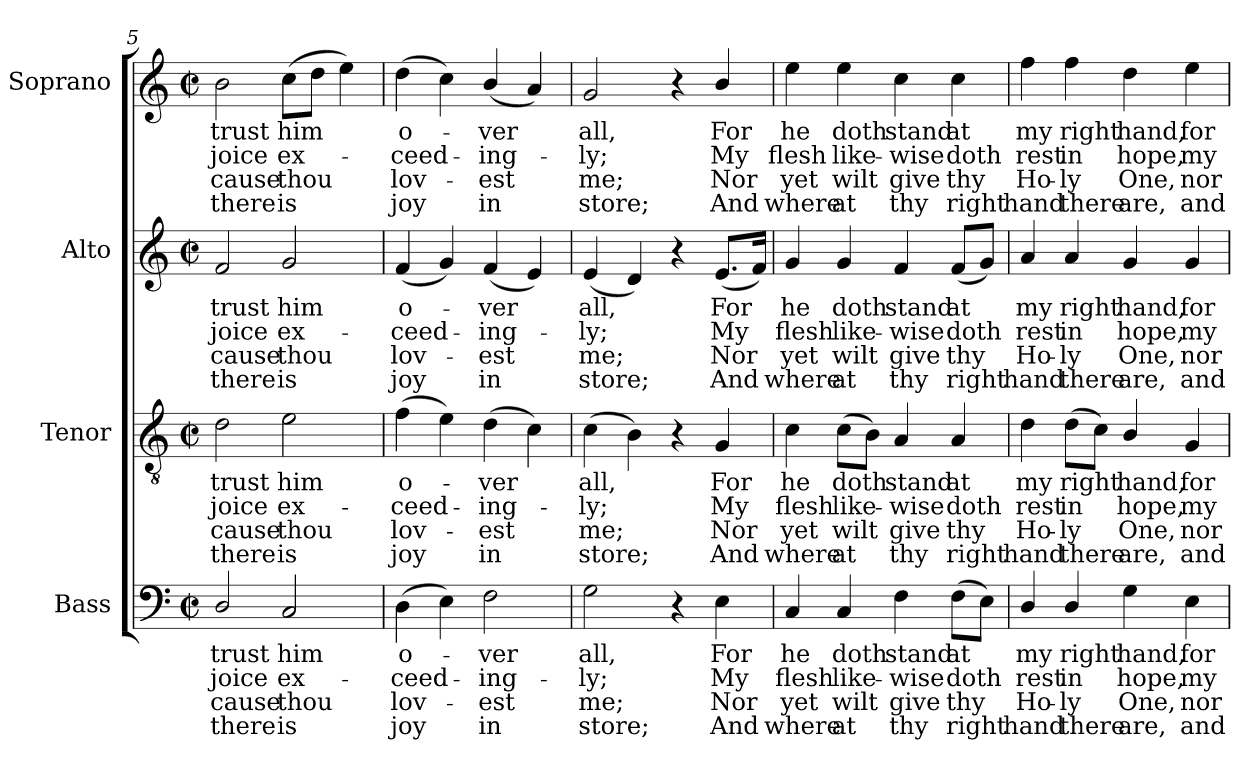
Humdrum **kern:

**kern	**text	**text	**text	**text	**kern	**text	**text	**text	**text	**kern	**text	**text	**text	**text	**kern	**text	**text	**text	**text
*part4	*part4	*part4	*part4	*part4	*part3	*part3	*part3	*part3	*part3	*part2	*part2	*part2	*part2	*part2	*part1	*part1	*part1	*part1	*part1
*staff4	*staff4	*staff4	*staff4	*staff4	*staff3	*staff3	*staff3	*staff3	*staff3	*staff2	*staff2	*staff2	*staff2	*staff2	*staff1	*staff1	*staff1	*staff1	*staff1
*I"Bass	*	*	*	*	*I"Tenor	*	*	*	*	*I"Alto	*	*	*	*	*I"Soprano	*	*	*	*
*I'B.	*	*	*	*	*I'T.	*	*	*	*	*I'A.	*	*	*	*	*I'S.	*	*	*	*
*clefF4	*	*	*	*	*clefGv2	*	*	*	*	*clefG2	*	*	*	*	*clefG2	*	*	*	*
*	*	*	*	*	*ITrd7c12	*	*	*	*	*	*	*	*	*	*	*	*	*	*
*k[]	*	*	*	*	*k[]	*	*	*	*	*k[]	*	*	*	*	*k[]	*	*	*	*
*a:	*	*	*	*	*a:	*	*	*	*	*a:	*	*	*	*	*a:	*	*	*	*
*M2/2	*	*	*	*	*M2/2	*	*	*	*	*M2/2	*	*	*	*	*M2/2	*	*	*	*
*met(c|)	*	*	*	*	*met(c|)	*	*	*	*	*met(c|)	*	*	*	*	*met(c|)	*	*	*	*
=5	=5	=5	=5	=5	=5	=5	=5	=5	=5	=5	=5	=5	=5	=5	=5	=5	=5	=5	=5
!	!LO:LY:b:color=#000000	!LO:LY:b:color=#000000	!LO:LY:b:color=#000000	!LO:LY:b:color=#000000	!	!	!	!	!	!	!	!	!	!	!	!	!	!	!
!	!	!	!	!	!	!LO:LY:b:color=#000000	!LO:LY:b:color=#000000	!LO:LY:b:color=#000000	!LO:LY:b:color=#000000	!	!	!	!	!	!	!	!	!	!
!	!	!	!	!	!	!	!	!	!	!	!LO:LY:b:color=#000000	!LO:LY:b:color=#000000	!LO:LY:b:color=#000000	!LO:LY:b:color=#000000	!	!	!	!	!
!	!	!	!	!	!	!	!	!	!	!	!	!	!	!	!	!LO:LY:b:color=#000000	!LO:LY:b:color=#000000	!LO:LY:b:color=#000000	!LO:LY:b:color=#000000
2Di/	trust	-joice	cause	there	2Di\	trust	-joice	cause	there	2fi/	trust	-joice	cause	there	2bi\	trust	-joice	cause	there
!	!LO:LY:b:color=#000000	!LO:LY:b:color=#000000	!LO:LY:b:color=#000000	!LO:LY:b:color=#000000	!	!	!	!	!	!	!	!	!	!	!	!	!	!	!
!	!	!	!	!	!	!LO:LY:b:color=#000000	!LO:LY:b:color=#000000	!LO:LY:b:color=#000000	!LO:LY:b:color=#000000	!	!	!	!	!	!	!	!	!	!
!	!	!	!	!	!	!	!	!	!	!	!LO:LY:b:color=#000000	!LO:LY:b:color=#000000	!LO:LY:b:color=#000000	!LO:LY:b:color=#000000	!	!	!	!	!
!	!	!	!	!	!	!	!	!	!	!	!	!	!	!	!	!LO:LY:b:color=#000000	!LO:LY:b:color=#000000	!LO:LY:b:color=#000000	!LO:LY:b:color=#000000
2Ci/	him	ex-	thou	is	2Ei\	him	ex-	thou	is	2gi/	him	ex-	thou	is	(8cci\L	him	ex-	thou	is
.	.	.	.	.	.	.	.	.	.	.	.	.	.	.	8ddi\J	.	.	.	.
.	.	.	.	.	.	.	.	.	.	.	.	.	.	.	4eei\)	.	.	.	.
=6	=6	=6	=6	=6	=6	=6	=6	=6	=6	=6	=6	=6	=6	=6	=6	=6	=6	=6	=6
!	!LO:LY:b:color=#000000	!LO:LY:b:color=#000000	!LO:LY:b:color=#000000	!LO:LY:b:color=#000000	!	!	!	!	!	!	!	!	!	!	!	!	!	!	!
!	!	!	!	!	!	!LO:LY:b:color=#000000	!LO:LY:b:color=#000000	!LO:LY:b:color=#000000	!LO:LY:b:color=#000000	!	!	!	!	!	!	!	!	!	!
!	!	!	!	!	!	!	!	!	!	!	!LO:LY:b:color=#000000	!LO:LY:b:color=#000000	!LO:LY:b:color=#000000	!LO:LY:b:color=#000000	!	!	!	!	!
!	!	!	!	!	!	!	!	!	!	!	!	!	!	!	!	!LO:LY:b:color=#000000	!LO:LY:b:color=#000000	!LO:LY:b:color=#000000	!LO:LY:b:color=#000000
(4Di\	o-	-ceed-	lov-	-joy	(4Fi\	o-	-ceed-	lov-	-joy	(4fi/	o-	-ceed-	lov-	-joy	(4ddi\	o-	-ceed-	lov-	-joy
4Ei\)	.	.	.	.	4Ei\)	.	.	.	.	4gi/)	.	.	.	.	4cci\)	.	.	.	.
!	!LO:LY:b:color=#000000	!LO:LY:b:color=#000000	!LO:LY:b:color=#000000	!LO:LY:b:color=#000000	!	!	!	!	!	!	!	!	!	!	!	!	!	!	!
!	!	!	!	!	!	!LO:LY:b:color=#000000	!LO:LY:b:color=#000000	!LO:LY:b:color=#000000	!LO:LY:b:color=#000000	!	!	!	!	!	!	!	!	!	!
!	!	!	!	!	!	!	!	!	!	!	!LO:LY:b:color=#000000	!LO:LY:b:color=#000000	!LO:LY:b:color=#000000	!LO:LY:b:color=#000000	!	!	!	!	!
!	!	!	!	!	!	!	!	!	!	!	!	!	!	!	!	!LO:LY:b:color=#000000	!LO:LY:b:color=#000000	!LO:LY:b:color=#000000	!LO:LY:b:color=#000000
2Fi\	-ver	-ing-	est	in	(4Di\	-ver	-ing-	est	in	(4fi/	-ver	-ing-	est	in	(4bi/	-ver	-ing-	est	in
.	.	.	.	.	4Ci\)	.	.	.	.	4ei/)	.	.	.	.	4ai/)	.	.	.	.
!!LO:LB:g=z
=7	=7	=7	=7	=7	=7	=7	=7	=7	=7	=7	=7	=7	=7	=7	=7	=7	=7	=7	=7
!	!LO:LY:b:color=#000000	!LO:LY:b:color=#000000	!LO:LY:b:color=#000000	!LO:LY:b:color=#000000	!	!	!	!	!	!	!	!	!	!	!	!	!	!	!
!	!	!	!	!	!	!LO:LY:b:color=#000000	!LO:LY:b:color=#000000	!LO:LY:b:color=#000000	!LO:LY:b:color=#000000	!	!	!	!	!	!	!	!	!	!
!	!	!	!	!	!	!	!	!	!	!	!LO:LY:b:color=#000000	!LO:LY:b:color=#000000	!LO:LY:b:color=#000000	!LO:LY:b:color=#000000	!	!	!	!	!
!	!	!	!	!	!	!	!	!	!	!	!	!	!	!	!	!LO:LY:b:color=#000000	!LO:LY:b:color=#000000	!LO:LY:b:color=#000000	!LO:LY:b:color=#000000
2Gi\	all,	-ly;	me;	store;	(4Ci\	all,	-ly;	me;	store;	(4ei/	all,	-ly;	me;	store;	2gi/	all,	-ly;	me;	store;
.	.	.	.	.	4BBi\)	.	.	.	.	4di/)	.	.	.	.	.	.	.	.	.
4r	.	.	.	.	4r	.	.	.	.	4r	.	.	.	.	4r	.	.	.	.
!	!LO:LY:b:color=#000000	!LO:LY:b:color=#000000	!LO:LY:b:color=#000000	!LO:LY:b:color=#000000	!	!	!	!	!	!	!	!	!	!	!	!	!	!	!
!	!	!	!	!	!	!LO:LY:b:color=#000000	!LO:LY:b:color=#000000	!LO:LY:b:color=#000000	!LO:LY:b:color=#000000	!	!	!	!	!	!	!	!	!	!
!	!	!	!	!	!	!	!	!	!	!	!LO:LY:b:color=#000000	!LO:LY:b:color=#000000	!LO:LY:b:color=#000000	!LO:LY:b:color=#000000	!	!	!	!	!
!	!	!	!	!	!	!	!	!	!	!	!	!	!	!	!	!LO:LY:b:color=#000000	!LO:LY:b:color=#000000	!LO:LY:b:color=#000000	!LO:LY:b:color=#000000
4Ei\	For	My	Nor	And	4GGi/	For	My	Nor	And	(8.ei/L	For	My	Nor	And	4bi/	For	My	Nor	And
.	.	.	.	.	.	.	.	.	.	16fi/Jk)	.	.	.	.	.	.	.	.	.
=8	=8	=8	=8	=8	=8	=8	=8	=8	=8	=8	=8	=8	=8	=8	=8	=8	=8	=8	=8
!	!LO:LY:b:color=#000000	!LO:LY:b:color=#000000	!LO:LY:b:color=#000000	!LO:LY:b:color=#000000	!	!	!	!	!	!	!	!	!	!	!	!	!	!	!
!	!	!	!	!	!	!LO:LY:b:color=#000000	!LO:LY:b:color=#000000	!LO:LY:b:color=#000000	!LO:LY:b:color=#000000	!	!	!	!	!	!	!	!	!	!
!	!	!	!	!	!	!	!	!	!	!	!LO:LY:b:color=#000000	!LO:LY:b:color=#000000	!LO:LY:b:color=#000000	!LO:LY:b:color=#000000	!	!	!	!	!
!	!	!	!	!	!	!	!	!	!	!	!	!	!	!	!	!LO:LY:b:color=#000000	!LO:LY:b:color=#000000	!LO:LY:b:color=#000000	!LO:LY:b:color=#000000
4Ci/	he	flesh	yet	where	4Ci\	he	flesh	yet	where	4gi/	he	flesh	yet	where	4eei\	he	flesh	yet	where
!	!LO:LY:b:color=#000000	!LO:LY:b:color=#000000	!LO:LY:b:color=#000000	!LO:LY:b:color=#000000	!	!	!	!	!	!	!	!	!	!	!	!	!	!	!
!	!	!	!	!	!	!LO:LY:b:color=#000000	!LO:LY:b:color=#000000	!LO:LY:b:color=#000000	!LO:LY:b:color=#000000	!	!	!	!	!	!	!	!	!	!
!	!	!	!	!	!	!	!	!	!	!	!LO:LY:b:color=#000000	!LO:LY:b:color=#000000	!LO:LY:b:color=#000000	!LO:LY:b:color=#000000	!	!	!	!	!
!	!	!	!	!	!	!	!	!	!	!	!	!	!	!	!	!LO:LY:b:color=#000000	!LO:LY:b:color=#000000	!LO:LY:b:color=#000000	!LO:LY:b:color=#000000
4Ci/	doth	like-	wilt	at	(8Ci\L	doth	like-	wilt	at	4gi/	doth	like-	wilt	at	4eei\	doth	like-	wilt	at
.	.	.	.	.	8BBi\J)	.	.	.	.	.	.	.	.	.	.	.	.	.	.
!	!LO:LY:b:color=#000000	!LO:LY:b:color=#000000	!LO:LY:b:color=#000000	!LO:LY:b:color=#000000	!	!	!	!	!	!	!	!	!	!	!	!	!	!	!
!	!	!	!	!	!	!LO:LY:b:color=#000000	!LO:LY:b:color=#000000	!LO:LY:b:color=#000000	!LO:LY:b:color=#000000	!	!	!	!	!	!	!	!	!	!
!	!	!	!	!	!	!	!	!	!	!	!LO:LY:b:color=#000000	!LO:LY:b:color=#000000	!LO:LY:b:color=#000000	!LO:LY:b:color=#000000	!	!	!	!	!
!	!	!	!	!	!	!	!	!	!	!	!	!	!	!	!	!LO:LY:b:color=#000000	!LO:LY:b:color=#000000	!LO:LY:b:color=#000000	!LO:LY:b:color=#000000
4Fi\	stand	-wise	give	thy	4AAi/	stand	-wise	give	thy	4fi/	stand	-wise	give	thy	4cci\	stand	-wise	give	thy
!	!LO:LY:b:color=#000000	!LO:LY:b:color=#000000	!LO:LY:b:color=#000000	!LO:LY:b:color=#000000	!	!	!	!	!	!	!	!	!	!	!	!	!	!	!
!	!	!	!	!	!	!LO:LY:b:color=#000000	!LO:LY:b:color=#000000	!LO:LY:b:color=#000000	!LO:LY:b:color=#000000	!	!	!	!	!	!	!	!	!	!
!	!	!	!	!	!	!	!	!	!	!	!LO:LY:b:color=#000000	!LO:LY:b:color=#000000	!LO:LY:b:color=#000000	!LO:LY:b:color=#000000	!	!	!	!	!
!	!	!	!	!	!	!	!	!	!	!	!	!	!	!	!	!LO:LY:b:color=#000000	!LO:LY:b:color=#000000	!LO:LY:b:color=#000000	!LO:LY:b:color=#000000
(8Fi\L	at	doth	thy	right	4AAi/	at	doth	thy	right	(8fi/L	at	doth	thy	right	4cci\	at	doth	thy	right
8Ei\J)	.	.	.	.	.	.	.	.	.	8gi/J)	.	.	.	.	.	.	.	.	.
=9	=9	=9	=9	=9	=9	=9	=9	=9	=9	=9	=9	=9	=9	=9	=9	=9	=9	=9	=9
!	!LO:LY:b:color=#000000	!LO:LY:b:color=#000000	!LO:LY:b:color=#000000	!LO:LY:b:color=#000000	!	!	!	!	!	!	!	!	!	!	!	!	!	!	!
!	!	!	!	!	!	!LO:LY:b:color=#000000	!LO:LY:b:color=#000000	!LO:LY:b:color=#000000	!LO:LY:b:color=#000000	!	!	!	!	!	!	!	!	!	!
!	!	!	!	!	!	!	!	!	!	!	!LO:LY:b:color=#000000	!LO:LY:b:color=#000000	!LO:LY:b:color=#000000	!LO:LY:b:color=#000000	!	!	!	!	!
!	!	!	!	!	!	!	!	!	!	!	!	!	!	!	!	!LO:LY:b:color=#000000	!LO:LY:b:color=#000000	!LO:LY:b:color=#000000	!LO:LY:b:color=#000000
4Di/	my	rest	Ho-	-hand	4Di\	my	rest	Ho-	-hand	4ai/	my	rest	Ho-	-hand	4ffi\	my	rest	Ho-	-hand
!	!LO:LY:b:color=#000000	!LO:LY:b:color=#000000	!LO:LY:b:color=#000000	!LO:LY:b:color=#000000	!	!	!	!	!	!	!	!	!	!	!	!	!	!	!
!	!	!	!	!	!	!LO:LY:b:color=#000000	!LO:LY:b:color=#000000	!LO:LY:b:color=#000000	!LO:LY:b:color=#000000	!	!	!	!	!	!	!	!	!	!
!	!	!	!	!	!	!	!	!	!	!	!LO:LY:b:color=#000000	!LO:LY:b:color=#000000	!LO:LY:b:color=#000000	!LO:LY:b:color=#000000	!	!	!	!	!
!	!	!	!	!	!	!	!	!	!	!	!	!	!	!	!	!LO:LY:b:color=#000000	!LO:LY:b:color=#000000	!LO:LY:b:color=#000000	!LO:LY:b:color=#000000
4Di/	right	in	ly	there	(8Di\L	right	in	ly	there	4ai/	right	in	ly	there	4ffi\	right	in	ly	there
.	.	.	.	.	8Ci\J)	.	.	.	.	.	.	.	.	.	.	.	.	.	.
!	!LO:LY:b:color=#000000	!LO:LY:b:color=#000000	!LO:LY:b:color=#000000	!LO:LY:b:color=#000000	!	!	!	!	!	!	!	!	!	!	!	!	!	!	!
!	!	!	!	!	!	!LO:LY:b:color=#000000	!LO:LY:b:color=#000000	!LO:LY:b:color=#000000	!LO:LY:b:color=#000000	!	!	!	!	!	!	!	!	!	!
!	!	!	!	!	!	!	!	!	!	!	!LO:LY:b:color=#000000	!LO:LY:b:color=#000000	!LO:LY:b:color=#000000	!LO:LY:b:color=#000000	!	!	!	!	!
!	!	!	!	!	!	!	!	!	!	!	!	!	!	!	!	!LO:LY:b:color=#000000	!LO:LY:b:color=#000000	!LO:LY:b:color=#000000	!LO:LY:b:color=#000000
4Gi\	hand,	hope,	One,	are,	4BBi/	hand,	hope,	One,	are,	4gi/	hand,	hope,	One,	are,	4ddi\	hand,	hope,	One,	are,
!	!LO:LY:b:color=#000000	!LO:LY:b:color=#000000	!LO:LY:b:color=#000000	!LO:LY:b:color=#000000	!	!	!	!	!	!	!	!	!	!	!	!	!	!	!
!	!	!	!	!	!	!LO:LY:b:color=#000000	!LO:LY:b:color=#000000	!LO:LY:b:color=#000000	!LO:LY:b:color=#000000	!	!	!	!	!	!	!	!	!	!
!	!	!	!	!	!	!	!	!	!	!	!LO:LY:b:color=#000000	!LO:LY:b:color=#000000	!LO:LY:b:color=#000000	!LO:LY:b:color=#000000	!	!	!	!	!
!	!	!	!	!	!	!	!	!	!	!	!	!	!	!	!	!LO:LY:b:color=#000000	!LO:LY:b:color=#000000	!LO:LY:b:color=#000000	!LO:LY:b:color=#000000
4Ei\	for	my	nor	and	4GGi/	for	my	nor	and	4gi/	for	my	nor	and	4eei\	for	my	nor	and
=	=	=	=	=	=	=	=	=	=	=	=	=	=	=	=	=	=	=	=
*-	*-	*-	*-	*-	*-	*-	*-	*-	*-	*-	*-	*-	*-	*-	*-	*-	*-	*-	*-
